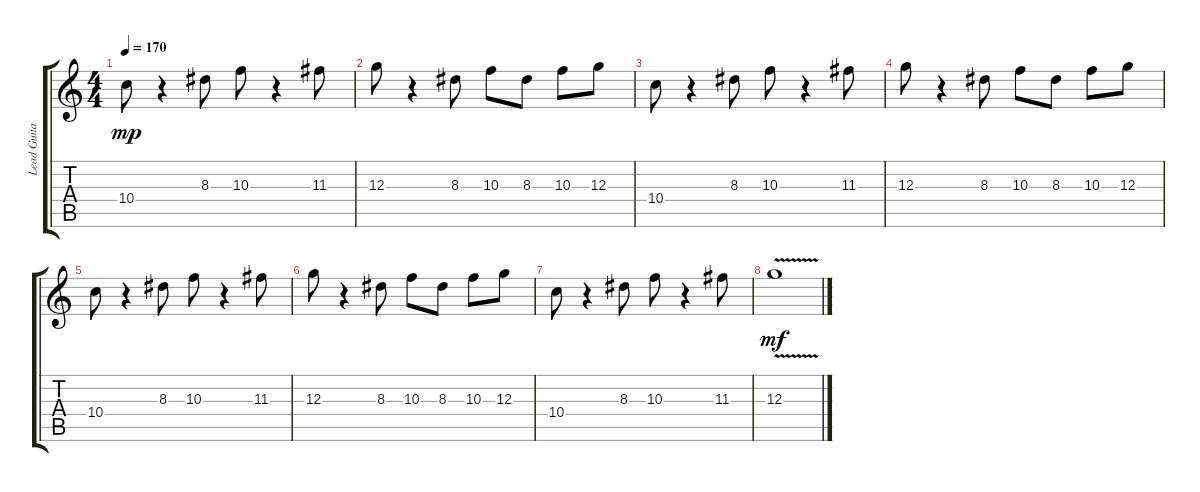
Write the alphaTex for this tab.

\track ("Lead Guitar" "Lead Guita") {instrument distortionguitar}
\staff {score tabs}
\tuning (E4 B3 G3 D3 A2 E2) {hide}
\ts (4 4)
\tempo 170
\clef g2
\ks c
10.4.8{dy mp} r.4 8.3.8 10.3.8 r.4 11.3.8 |
12.3.8 r.4 8.3.8 10.3.8 8.3.8 10.3.8 12.3.8 |
10.4.8 r.4 8.3.8 10.3.8 r.4 11.3.8 |
12.3.8 r.4 8.3.8 10.3.8 8.3.8 10.3.8 12.3.8 |
10.4.8 r.4 8.3.8 10.3.8 r.4 11.3.8 |
12.3.8 r.4 8.3.8 10.3.8 8.3.8 10.3.8 12.3.8 |
10.4.8 r.4 8.3.8 10.3.8 r.4 11.3.8{volume 3} |
12.3{v}.1{dy mf}
